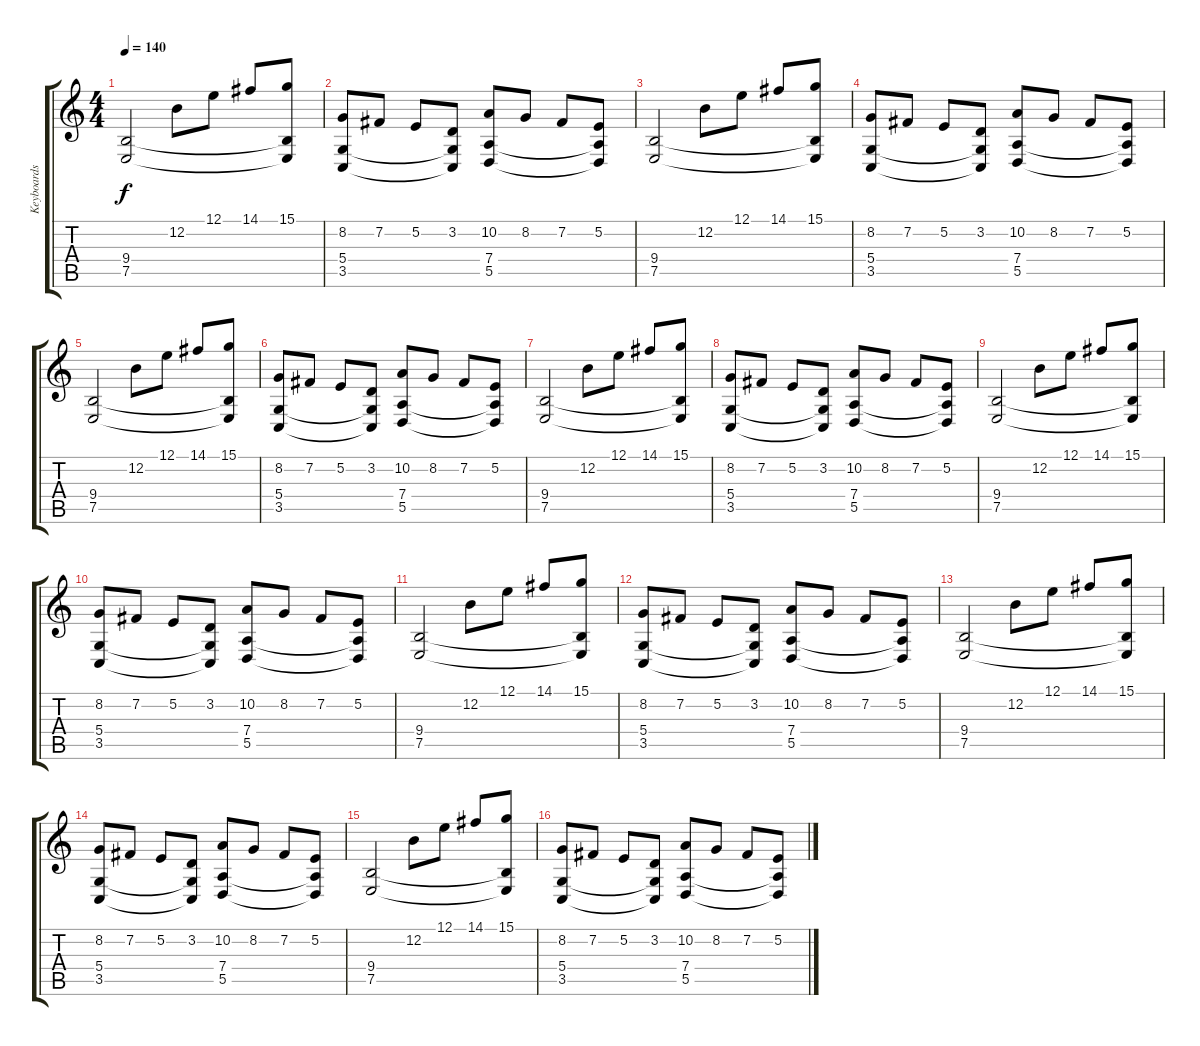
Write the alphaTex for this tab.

\track ("Keyboards 2" "Keyboards ") {instrument stringensemble2}
\staff {score tabs}
\tuning (E4 B3 G3 D3 A2 E2) {hide}
\ts (4 4)
\tempo 140
\clef g2
\ks c
(9.4 7.5).2{dy f} 12.2.8 12.1.8 14.1.8 (15.1 9.4{t} 7.5{t}).8 |
(8.2 5.4 3.5).8 7.2.8 5.2.8 (3.2 5.4{t} 3.5{t}).8 (10.2 7.4 5.5).8 8.2.8 7.2.8 (5.2 7.4{t} 5.5{t}).8 |
(9.4 7.5).2 12.2.8 12.1.8 14.1.8 (15.1 9.4{t} 7.5{t}).8 |
(8.2 5.4 3.5).8 7.2.8 5.2.8 (3.2 5.4{t} 3.5{t}).8 (10.2 7.4 5.5).8 8.2.8 7.2.8 (5.2 7.4{t} 5.5{t}).8 |
(9.4 7.5).2 12.2.8 12.1.8 14.1.8 (15.1 9.4{t} 7.5{t}).8 |
(8.2 5.4 3.5).8 7.2.8 5.2.8 (3.2 5.4{t} 3.5{t}).8 (10.2 7.4 5.5).8 8.2.8 7.2.8 (5.2 7.4{t} 5.5{t}).8 |
(9.4 7.5).2 12.2.8 12.1.8 14.1.8 (15.1 9.4{t} 7.5{t}).8 |
(8.2 5.4 3.5).8 7.2.8 5.2.8 (3.2 5.4{t} 3.5{t}).8 (10.2 7.4 5.5).8 8.2.8 7.2.8 (5.2 7.4{t} 5.5{t}).8 |
(9.4 7.5).2 12.2.8 12.1.8 14.1.8 (15.1 9.4{t} 7.5{t}).8 |
(8.2 5.4 3.5).8 7.2.8 5.2.8 (3.2 5.4{t} 3.5{t}).8 (10.2 7.4 5.5).8 8.2.8 7.2.8 (5.2 7.4{t} 5.5{t}).8 |
(9.4 7.5).2 12.2.8 12.1.8 14.1.8 (15.1 9.4{t} 7.5{t}).8 |
(8.2 5.4 3.5).8 7.2.8 5.2.8 (3.2 5.4{t} 3.5{t}).8 (10.2 7.4 5.5).8 8.2.8 7.2.8 (5.2 7.4{t} 5.5{t}).8 |
(9.4 7.5).2 12.2.8 12.1.8 14.1.8 (15.1 9.4{t} 7.5{t}).8 |
(8.2 5.4 3.5).8 7.2.8 5.2.8 (3.2 5.4{t} 3.5{t}).8 (10.2 7.4 5.5).8 8.2.8 7.2.8 (5.2 7.4{t} 5.5{t}).8 |
(9.4 7.5).2 12.2.8 12.1.8 14.1.8 (15.1 9.4{t} 7.5{t}).8 |
(8.2 5.4 3.5).8 7.2.8 5.2.8 (3.2 5.4{t} 3.5{t}).8 (10.2 7.4 5.5).8 8.2.8 7.2.8 (5.2 7.4{t} 5.5{t}).8
